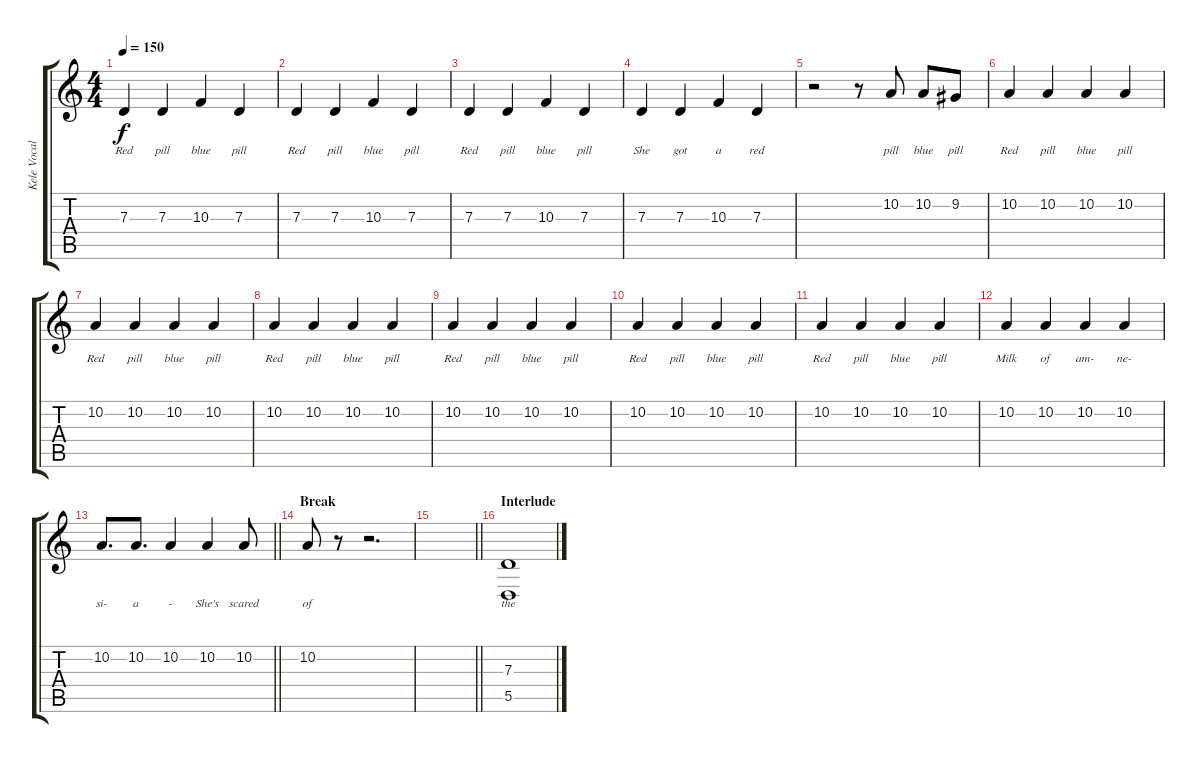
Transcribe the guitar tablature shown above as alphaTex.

\track ("Kele Vocals {+Background Effects I}" "Kele Vocal") {instrument tenorsax}
\staff {score tabs}
\tuning (E4 B3 G3 D3 A2 D2) {hide}
\ts (4 4)
\tempo 150
\clef g2
\ks c
7.3.4{lyrics (0 "Red") lyrics (1 "") lyrics (2 "") lyrics (3 "") lyrics (4 "") dy f} 7.3.4{lyrics (0 "pill") lyrics (1 "") lyrics (2 "") lyrics (3 "") lyrics (4 "")} 10.3.4{lyrics (0 "blue") lyrics (1 "") lyrics (2 "") lyrics (3 "") lyrics (4 "")} 7.3.4{lyrics (0 "pill") lyrics (1 "") lyrics (2 "") lyrics (3 "") lyrics (4 "")} |
7.3.4{lyrics (0 "Red") lyrics (1 "") lyrics (2 "") lyrics (3 "") lyrics (4 "")} 7.3.4{lyrics (0 "pill") lyrics (1 "") lyrics (2 "") lyrics (3 "") lyrics (4 "")} 10.3.4{lyrics (0 "blue") lyrics (1 "") lyrics (2 "") lyrics (3 "") lyrics (4 "")} 7.3.4{lyrics (0 "pill") lyrics (1 "") lyrics (2 "") lyrics (3 "") lyrics (4 "")} |
7.3.4{lyrics (0 "Red") lyrics (1 "") lyrics (2 "") lyrics (3 "") lyrics (4 "")} 7.3.4{lyrics (0 "pill") lyrics (1 "") lyrics (2 "") lyrics (3 "") lyrics (4 "")} 10.3.4{lyrics (0 "blue") lyrics (1 "") lyrics (2 "") lyrics (3 "") lyrics (4 "")} 7.3.4{lyrics (0 "pill") lyrics (1 "") lyrics (2 "") lyrics (3 "") lyrics (4 "")} |
7.3.4{lyrics (0 "She") lyrics (1 "") lyrics (2 "") lyrics (3 "") lyrics (4 "")} 7.3.4{lyrics (0 "got") lyrics (1 "") lyrics (2 "") lyrics (3 "") lyrics (4 "")} 10.3.4{lyrics (0 "a") lyrics (1 "") lyrics (2 "") lyrics (3 "") lyrics (4 "")} 7.3.4{lyrics (0 "red") lyrics (1 "") lyrics (2 "") lyrics (3 "") lyrics (4 "")} |
r.2 r.8 10.2.8{lyrics (0 "pill") lyrics (1 "") lyrics (2 "") lyrics (3 "") lyrics (4 "")} 10.2.8{lyrics (0 "blue") lyrics (1 "") lyrics (2 "") lyrics (3 "") lyrics (4 "")} 9.2.8{lyrics (0 "pill") lyrics (1 "") lyrics (2 "") lyrics (3 "") lyrics (4 "")} |
10.2.4{lyrics (0 "Red") lyrics (1 "") lyrics (2 "") lyrics (3 "") lyrics (4 "")} 10.2.4{lyrics (0 "pill") lyrics (1 "") lyrics (2 "") lyrics (3 "") lyrics (4 "")} 10.2.4{lyrics (0 "blue") lyrics (1 "") lyrics (2 "") lyrics (3 "") lyrics (4 "")} 10.2.4{lyrics (0 "pill") lyrics (1 "") lyrics (2 "") lyrics (3 "") lyrics (4 "")} |
10.2.4{lyrics (0 "Red") lyrics (1 "") lyrics (2 "") lyrics (3 "") lyrics (4 "")} 10.2.4{lyrics (0 "pill") lyrics (1 "") lyrics (2 "") lyrics (3 "") lyrics (4 "")} 10.2.4{lyrics (0 "blue") lyrics (1 "") lyrics (2 "") lyrics (3 "") lyrics (4 "")} 10.2.4{lyrics (0 "pill") lyrics (1 "") lyrics (2 "") lyrics (3 "") lyrics (4 "")} |
10.2.4{lyrics (0 "Red") lyrics (1 "") lyrics (2 "") lyrics (3 "") lyrics (4 "")} 10.2.4{lyrics (0 "pill") lyrics (1 "") lyrics (2 "") lyrics (3 "") lyrics (4 "")} 10.2.4{lyrics (0 "blue") lyrics (1 "") lyrics (2 "") lyrics (3 "") lyrics (4 "")} 10.2.4{lyrics (0 "pill") lyrics (1 "") lyrics (2 "") lyrics (3 "") lyrics (4 "")} |
10.2.4{lyrics (0 "Red") lyrics (1 "") lyrics (2 "") lyrics (3 "") lyrics (4 "")} 10.2.4{lyrics (0 "pill") lyrics (1 "") lyrics (2 "") lyrics (3 "") lyrics (4 "")} 10.2.4{lyrics (0 "blue") lyrics (1 "") lyrics (2 "") lyrics (3 "") lyrics (4 "")} 10.2.4{lyrics (0 "pill") lyrics (1 "") lyrics (2 "") lyrics (3 "") lyrics (4 "")} |
10.2.4{lyrics (0 "Red") lyrics (1 "") lyrics (2 "") lyrics (3 "") lyrics (4 "")} 10.2.4{lyrics (0 "pill") lyrics (1 "") lyrics (2 "") lyrics (3 "") lyrics (4 "")} 10.2.4{lyrics (0 "blue") lyrics (1 "") lyrics (2 "") lyrics (3 "") lyrics (4 "")} 10.2.4{lyrics (0 "pill") lyrics (1 "") lyrics (2 "") lyrics (3 "") lyrics (4 "")} |
10.2.4{lyrics (0 "Red") lyrics (1 "") lyrics (2 "") lyrics (3 "") lyrics (4 "")} 10.2.4{lyrics (0 "pill") lyrics (1 "") lyrics (2 "") lyrics (3 "") lyrics (4 "")} 10.2.4{lyrics (0 "blue") lyrics (1 "") lyrics (2 "") lyrics (3 "") lyrics (4 "")} 10.2.4{lyrics (0 "pill") lyrics (1 "") lyrics (2 "") lyrics (3 "") lyrics (4 "")} |
10.2.4{lyrics (0 "Milk") lyrics (1 "") lyrics (2 "") lyrics (3 "") lyrics (4 "")} 10.2.4{lyrics (0 "of") lyrics (1 "") lyrics (2 "") lyrics (3 "") lyrics (4 "")} 10.2.4{lyrics (0 "am-") lyrics (1 "") lyrics (2 "") lyrics (3 "") lyrics (4 "")} 10.2.4{lyrics (0 "ne-") lyrics (1 "") lyrics (2 "") lyrics (3 "") lyrics (4 "")} |
\barLineRight lightlight
10.2.8{d lyrics (0 "si-") lyrics (1 "") lyrics (2 "") lyrics (3 "") lyrics (4 "")} 10.2.8{d lyrics (0 "a") lyrics (1 "") lyrics (2 "") lyrics (3 "") lyrics (4 "")} 10.2.4{lyrics (0 "-") lyrics (1 "") lyrics (2 "") lyrics (3 "") lyrics (4 "")} 10.2.4{lyrics (0 "She's") lyrics (1 "") lyrics (2 "") lyrics (3 "") lyrics (4 "")} 10.2.8{lyrics (0 "scared") lyrics (1 "") lyrics (2 "") lyrics (3 "") lyrics (4 "")} |
\section ("" "Break")
10.2.8{lyrics (0 "of") lyrics (1 "") lyrics (2 "") lyrics (3 "") lyrics (4 "")} r.8 r.2{d} |
\barLineRight lightlight
|
\section ("" "Interlude")
(7.3 5.5).1{lyrics (0 "the") lyrics (1 "") lyrics (2 "") lyrics (3 "") lyrics (4 "")}
